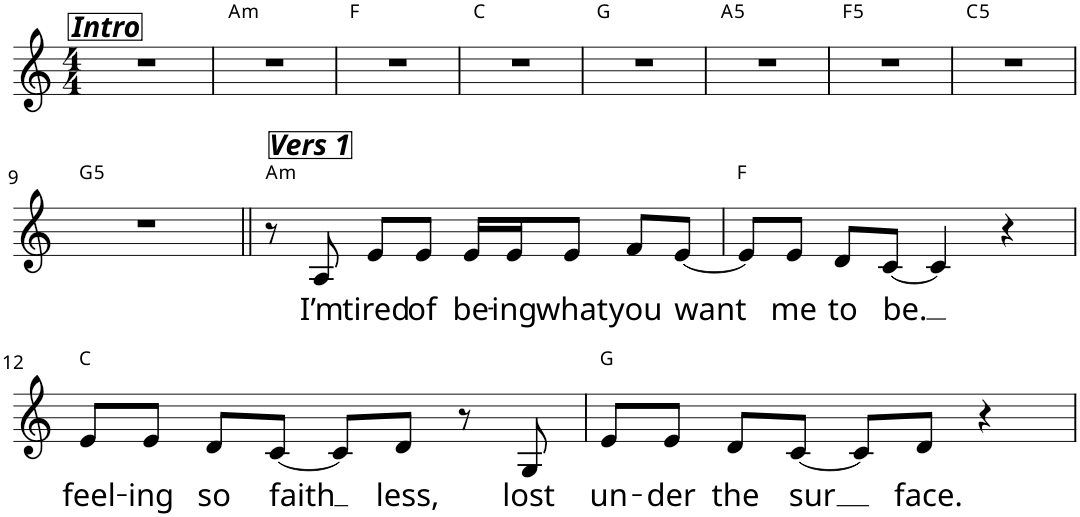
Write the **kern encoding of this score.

**kern	**text	**harte
*part1	*part1	*part1
*staff1	*staff1	*
*I"I	*	*
*clefG2	*	*
*k[]	*	*
*M4/4	*	*
=1	=1	=1
!LO:TX:a:Bi:t=Intro	!	!
1r	.	.
=2	=2	=2
!	!	!LO:H:kt=m
1r	.	A:min
=3	=3	=3
1r	.	F:maj
=4	=4	=4
1r	.	C:maj
=5	=5	=5
1r	.	G:maj
=6	=6	=6
!	!	!LO:H:kt=5
1r	.	A:(1,5)
=7	=7	=7
!	!	!LO:H:kt=5
1r	.	F:(1,5)
=8	=8	=8
!	!	!LO:H:kt=5
1r	.	C:(1,5)
!!LO:LB:g=z
=9	=9	=9
!	!	!LO:H:kt=5
1r	.	G:(1,5)
=10||	=10||	=10||
!	!	!LO:H:kt=m
8r	.	A:min
!LO:TX:a:Bi:t=Vers 1	!	!
!	!LO:LY:b	!
8A/	I’m	.
!	!LO:LY:b	!
8e/L	tired	.
!	!LO:LY:b	!
8e/J	of	.
!	!LO:LY:b	!
16e/LL	be-	.
!	!LO:LY:b	!
16e/J	-ing	.
!	!LO:LY:b	!
8e/J	what	.
!	!LO:LY:b	!
8f/L	you	.
!	!LO:LY:b	!
[8e/J	want	.
=11	=11	=11
8e/L]	.	F:maj
!	!LO:LY:b	!
8e/J	me	.
!	!LO:LY:b	!
8d/L	to	.
!	!LO:LY:b	!
[8c/J	be.	.
4c/]	.	.
4r	.	.
!!LO:LB:g=z
=12	=12	=12
!	!LO:LY:b	!
8e/L	feel-	C:maj
!	!LO:LY:b	!
8e/J	-ing	.
!	!LO:LY:b	!
8d/L	so	.
!	!LO:LY:b	!
[8c/J	faith-	.
8c/L]	.	.
!	!LO:LY:b	!
8d/J	-less,	.
8r	.	.
!	!LO:LY:b	!
8G/	lost	.
=13	=13	=13
!	!LO:LY:b	!
8e/L	un-	G:maj
!	!LO:LY:b	!
8e/J	-der	.
!	!LO:LY:b	!
8d/L	the	.
!	!LO:LY:b	!
[8c/J	sur-	.
8c/L]	.	.
!	!LO:LY:b	!
8d/J	-face.	.
4r	.	.
=	=	=
*-	*-	*-
